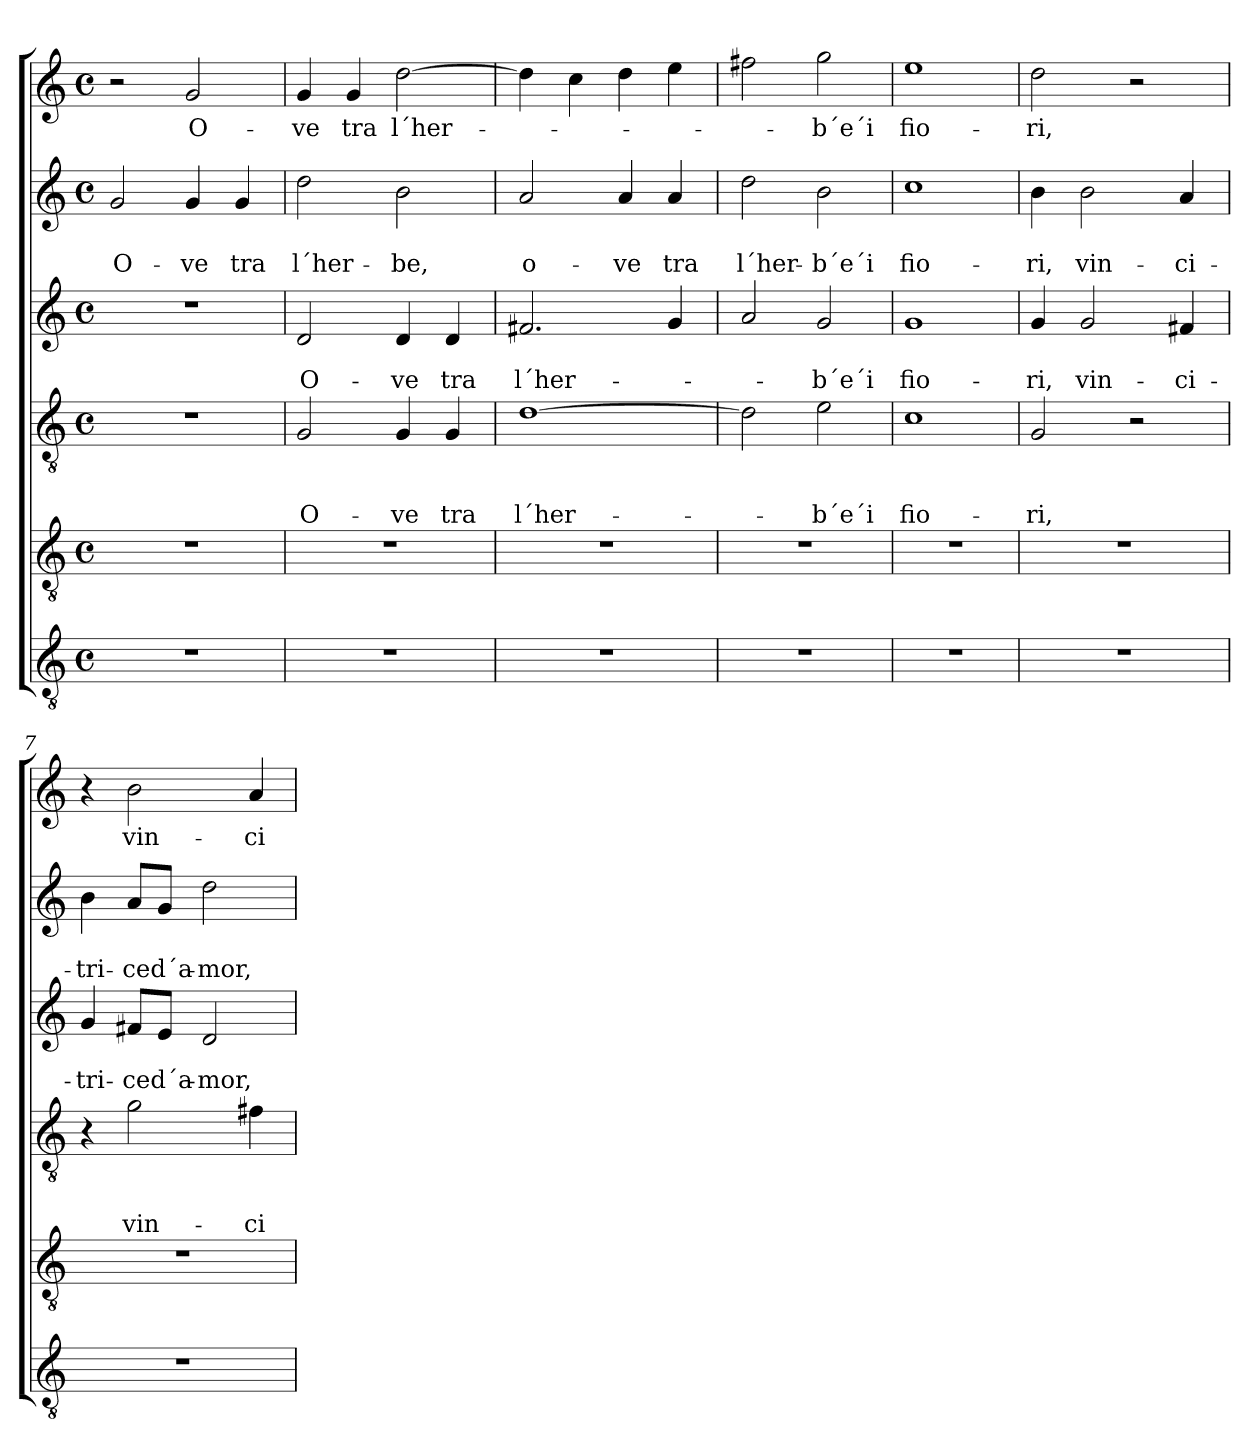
**kern	**kern	**kern	**text	**text	**text	**kern	**text	**text	**kern	**text	**text	**kern	**text
*part6	*part5	*part4	*part4	*part4	*part4	*part3	*part3	*part3	*part2	*part2	*part2	*part1	*part1
*staff6	*staff5	*staff4	*staff4	*staff4	*staff4	*staff3	*staff3	*staff3	*staff2	*staff2	*staff2	*staff1	*staff1
*clefGv2	*clefGv2	*clefGv2	*	*	*	*clefG2	*	*	*clefG2	*	*	*clefG2	*
*k[]	*k[]	*k[]	*	*	*	*k[]	*	*	*k[]	*	*	*k[]	*
*C:	*C:	*C:	*	*	*	*C:	*	*	*C:	*	*	*C:	*
*M4/4	*M4/4	*M4/4	*	*	*	*M4/4	*	*	*M4/4	*	*	*M4/4	*
*met(c)	*met(c)	*met(c)	*	*	*	*met(c)	*	*	*met(c)	*	*	*met(c)	*
=1	=1	=1	=1	=1	=1	=1	=1	=1	=1	=1	=1	=1	=1
!	!	!	!	!	!	!	!	!	!	!	!LO:LY:b	!	!
1r	1r	1r	.	.	.	1r	.	.	2g/	.	O-	2r	.
!	!	!	!	!	!	!	!	!	!	!	!LO:LY:b	!	!LO:LY:b
.	.	.	.	.	.	.	.	.	4g/	.	-ve	2g/	O-
!	!	!	!	!	!	!	!	!	!	!	!LO:LY:b	!	!
.	.	.	.	.	.	.	.	.	4g/	.	tra	.	.
=2	=2	=2	=2	=2	=2	=2	=2	=2	=2	=2	=2	=2	=2
!	!	!	!	!	!LO:LY:b	!	!	!LO:LY:b	!	!	!LO:LY:b	!	!LO:LY:b
1r	1r	2G/	.	.	O-	2d/	.	O-	2dd\	.	l´her-	4g/	-ve
!	!	!	!	!	!	!	!	!	!	!	!	!	!LO:LY:b
.	.	.	.	.	.	.	.	.	.	.	.	4g/	tra
!	!	!	!	!	!LO:LY:b	!	!	!LO:LY:b	!	!	!LO:LY:b	!	!LO:LY:b
.	.	4G/	.	.	-ve	4d/	.	-ve	2b\	.	-be,	[2dd\	l´her-
!	!	!	!	!	!LO:LY:b	!	!	!LO:LY:b	!	!	!	!	!
.	.	4G/	.	.	tra	4d/	.	tra	.	.	.	.	.
=3	=3	=3	=3	=3	=3	=3	=3	=3	=3	=3	=3	=3	=3
!	!	!	!	!	!LO:LY:b	!	!	!LO:LY:b	!	!	!LO:LY:b	!	!
1r	1r	[1d	.	.	l´her-	2.f#X/	.	l´her-	2a/	.	o-	4dd\]	.
.	.	.	.	.	.	.	.	.	.	.	.	4cc\	.
!	!	!	!	!	!	!	!	!	!	!	!LO:LY:b	!	!
.	.	.	.	.	.	.	.	.	4a/	.	-ve	4dd\	.
!	!	!	!	!	!	!	!	!	!	!	!LO:LY:b	!	!
.	.	.	.	.	.	4g/	.	.	4a/	.	tra	4ee\	.
=4	=4	=4	=4	=4	=4	=4	=4	=4	=4	=4	=4	=4	=4
!	!	!	!	!	!	!	!	!	!	!	!LO:LY:b	!	!
1r	1r	2d\]	.	.	.	2a/	.	.	2dd\	.	l´her-	2ff#X\	.
!	!	!	!	!	!LO:LY:b	!	!	!LO:LY:b	!	!	!LO:LY:b	!	!LO:LY:b
.	.	2e\	.	.	-b´e´i	2g/	.	-b´e´i	2b\	.	-b´e´i	2gg\	-b´e´i
=5	=5	=5	=5	=5	=5	=5	=5	=5	=5	=5	=5	=5	=5
!	!	!	!	!	!LO:LY:b	!	!	!LO:LY:b	!	!	!LO:LY:b	!	!LO:LY:b
1r	1r	1c	.	.	fio-	1g	.	fio-	1cc	.	fio-	1ee	fio-
=6	=6	=6	=6	=6	=6	=6	=6	=6	=6	=6	=6	=6	=6
!	!	!	!	!	!LO:LY:b	!	!	!LO:LY:b	!	!	!LO:LY:b	!	!LO:LY:b
1r	1r	2G/	.	.	-ri,	4g/	.	-ri,	4b\	.	-ri,	2dd\	-ri,
!	!	!	!	!	!	!	!	!LO:LY:b	!	!	!LO:LY:b	!	!
.	.	.	.	.	.	2g/	.	vin-	2b\	.	vin-	.	.
.	.	2r	.	.	.	.	.	.	.	.	.	2r	.
!	!	!	!	!	!	!	!	!LO:LY:b	!	!	!LO:LY:b	!	!
.	.	.	.	.	.	4f#X/	.	-ci-	4a/	.	-ci-	.	.
=7	=7	=7	=7	=7	=7	=7	=7	=7	=7	=7	=7	=7	=7
!	!	!	!	!	!	!	!	!LO:LY:b	!	!	!LO:LY:b	!	!
1r	1r	4r	.	.	.	4g/	.	-tri-	4b\	.	-tri-	4r	.
!	!	!	!	!	!LO:LY:b	!	!	!LO:LY:b	!	!	!LO:LY:b	!	!LO:LY:b
.	.	2g\	.	.	vin-	8f#X/L	.	-ce	8a/L	.	-ce	2b\	vin-
!	!	!	!	!	!	!	!	!LO:LY:b	!	!	!LO:LY:b	!	!
.	.	.	.	.	.	8e/J	.	d´a-	8g/J	.	d´a-	.	.
!	!	!	!	!	!	!	!	!LO:LY:b	!	!	!LO:LY:b	!	!
.	.	.	.	.	.	2d/	.	-mor,	2dd\	.	-mor,	.	.
!	!	!	!	!	!LO:LY:b	!	!	!	!	!	!	!	!LO:LY:b
.	.	4f#X\	.	.	-ci-	.	.	.	.	.	.	4a/	-ci-
=	=	=	=	=	=	=	=	=	=	=	=	=	=
*-	*-	*-	*-	*-	*-	*-	*-	*-	*-	*-	*-	*-	*-
